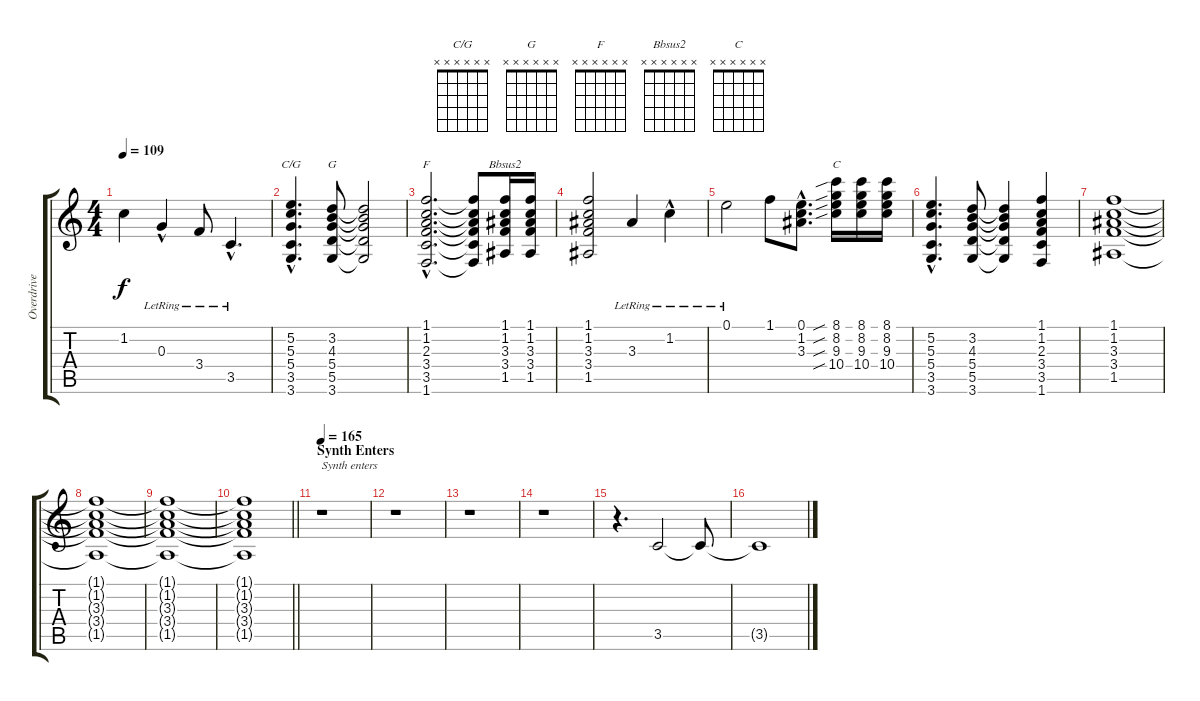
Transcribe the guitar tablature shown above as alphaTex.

\track ("Overdrive Gtr." "Overdrive ") {instrument overdrivenguitar}
\staff {score tabs}
\tuning (E4 B3 G3 D3 A2 E2) {hide}
\chord ("C/G" x x x x x x) {firstfret 0}
\chord ("G" x x x x x x) {firstfret 0}
\chord ("F" x x x x x x) {firstfret 0}
\chord ("Bbsus2" x x x x x x) {firstfret 0}
\chord ("C" x x x x x x) {firstfret 0}
\ts (4 4)
\tempo 109
\clef g2
\ks c
1.2{t}.4{dy f} 0.3{hac lr}.4 3.4{lr}.8 3.5{hac lr}.4{d} |
(5.2{hac} 5.3{hac} 5.4{hac} 3.5{hac} 3.6{hac}).4{d ch "C/G"} (3.2 4.3 5.4 5.5 3.6).8{ch "G"} (3.2{t} 4.3{t} 5.4{t} 5.5{t} 3.6{t}).2 |
(1.1{hac} 1.2{hac} 2.3{hac} 3.4{hac} 3.5{hac} 1.6{hac}).2{d ch "F"} (1.1{t} 1.2{t} 2.3{t} 3.4{t} 3.5{t} 1.6{t}).8 (1.1 1.2 3.3 3.4 1.5).16{ch "Bbsus2"} (1.1 1.2 3.3 3.4 1.5).16 |
(1.1 1.2 3.3 3.4 1.5).2 3.3{lr}.4 1.2{hac lr}.4 |
0.1{lr}.2 1.1.8 (0.1{hac} 1.2{hac} 3.3{hac}).8{d} (8.1{sib} 8.2{sib} 9.3{sib} 10.4{sib}).16{ch "C"} (8.1 8.2 9.3 10.4).16 (8.1 8.2 9.3 10.4).16 |
(5.2{hac} 5.3{hac} 5.4{hac} 3.5{hac} 3.6{hac}).4{d} (3.2 4.3 5.4 5.5 3.6).8 (3.2{t} 4.3{t} 5.4{t} 5.5{t} 3.6{t}).4 (1.1 1.2 2.3 3.4 3.5 1.6).4 |
(1.1 1.2 3.3 3.4 1.5).1 |
(1.1{t} 1.2{t} 3.3{t} 3.4{t} 1.5{t}).1 |
(1.1{t} 1.2{t} 3.3{t} 3.4{t} 1.5{t}).1 |
\barLineRight lightlight
(1.1{t} 1.2{t} 3.3{t} 3.4{t} 1.5{t}).1 |
\section ("" "Synth Enters")
\tempo 165
r.1{txt "Synth enters"} |
r.1 |
r.1 |
r.1 |
r.4{d} 3.5.2 3.5{t}.8 |
3.5{t}.1
